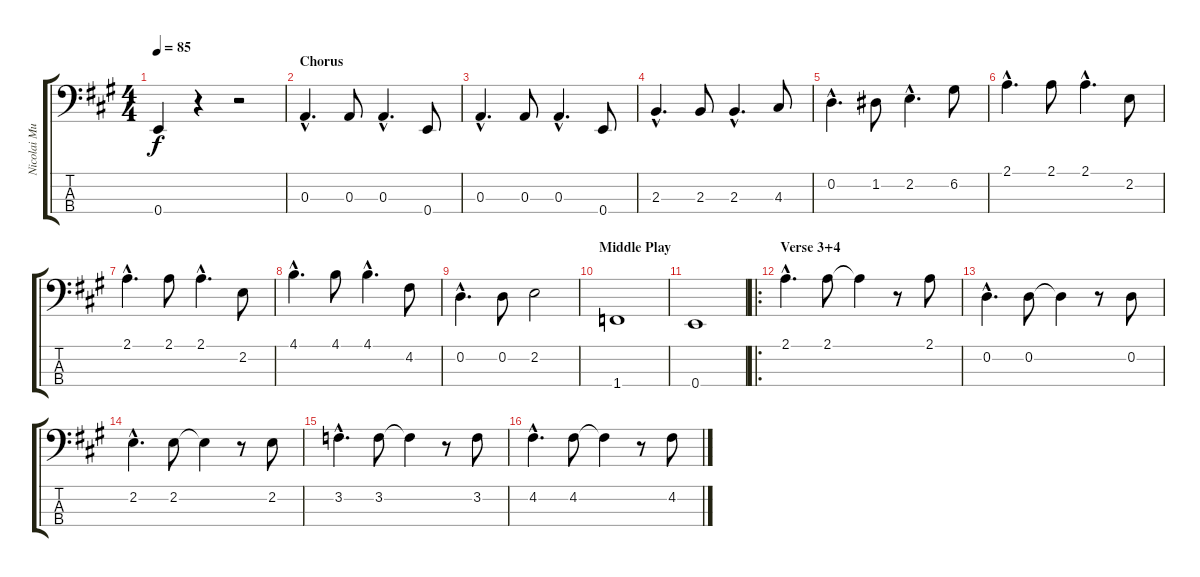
\track ("Nicolai Much-Hansen (Bass)" "Nicolai Mu") {instrument acousticbass}
\staff {score tabs}
\tuning (G2 D2 A1 E1) {hide}
\ts (4 4)
\tempo 85
\clef f4
\ks a
0.4.4{dy f} r.4 r.2 |
\section ("" "Chorus")
0.3{hac}.4{d} 0.3.8 0.3{hac}.4{d} 0.4.8 |
0.3{hac}.4{d} 0.3.8 0.3{hac}.4{d} 0.4.8 |
2.3{hac}.4{d} 2.3.8 2.3{hac}.4{d} 4.3.8 |
0.2{hac}.4{d} 1.2.8 2.2{hac}.4{d} 6.2.8 |
2.1{hac}.4{d} 2.1.8 2.1{hac}.4{d} 2.2.8 |
2.1{hac}.4{d} 2.1.8 2.1{hac}.4{d} 2.2.8 |
4.1{hac}.4{d} 4.1.8 4.1{hac}.4{d} 4.2.8 |
0.2{hac}.4{d} 0.2.8 2.2.2 |
\section ("" "Middle Play")
1.4.1 |
0.4.1 |
\ro
\section ("" "Verse 3+4")
2.1{hac}.4{d} 2.1.8 2.1{t}.4 r.8 2.1.8 |
0.2{hac}.4{d} 0.2.8 0.2{t}.4 r.8 0.2.8 |
2.2{hac}.4{d} 2.2.8 2.2{t}.4 r.8 2.2.8 |
3.2{hac}.4{d} 3.2.8 3.2{t}.4 r.8 3.2.8 |
4.2{hac}.4{d} 4.2.8 4.2{t}.4 r.8 4.2.8
